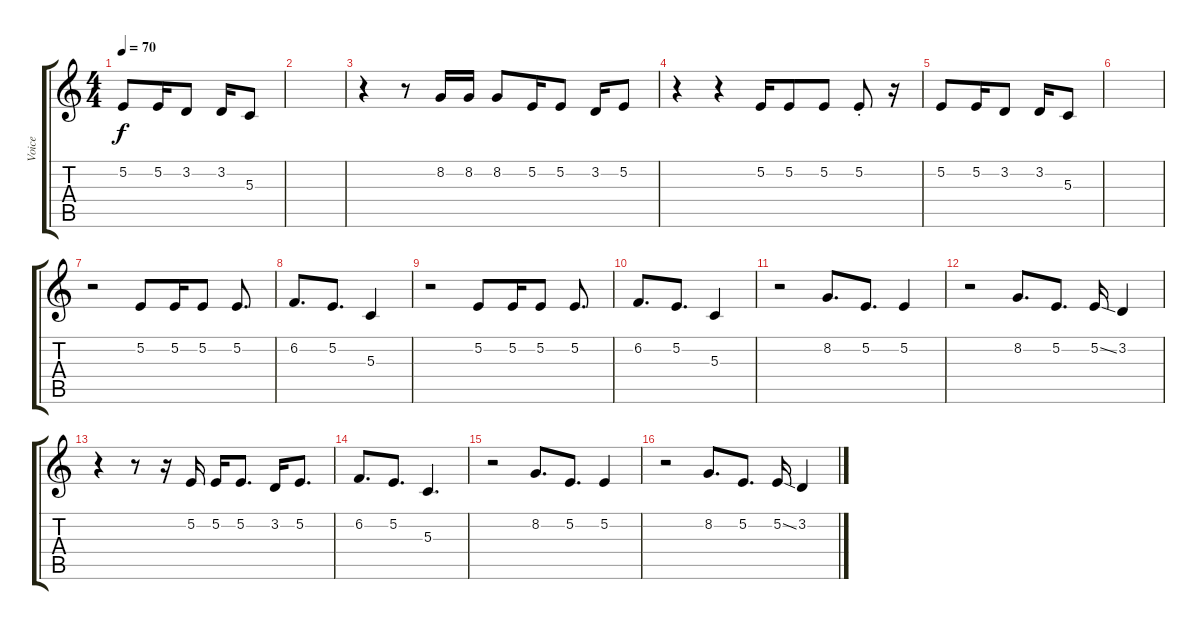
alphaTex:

\track ("Voice" "Voice") {instrument lead4chiff}
\staff {score tabs}
\tuning (E4 B3 G3 D3 A2 E2) {hide}
\ts (4 4)
\tempo 70
\clef g2
\ks c
5.2.8{dy f} 5.2.16 3.2.8 3.2.16 5.3.8 |
|
r.4 r.8 8.2.16 8.2.16 8.2.8 5.2.16 5.2.8 3.2.16 5.2.8 |
r.4 r.4 5.2.16 5.2.8 5.2.8 5.2{st}.8 r.16 |
5.2.8 5.2.16 3.2.8 3.2.16 5.3.8 |
|
r.2 5.2.8 5.2.16 5.2.8 5.2.8{d} |
6.2.8{d} 5.2.8{d} 5.3.4 |
r.2 5.2.8 5.2.16 5.2.8 5.2.8{d} |
6.2.8{d} 5.2.8{d} 5.3.4 |
r.2 8.2.8{d} 5.2.8{d} 5.2.4 |
r.2 8.2.8{d} 5.2.8{d} 5.2{ss}.16 3.2.4 |
r.4 r.8 r.16 5.2.16 5.2.16 5.2.8{d} 3.2.16 5.2.8{d} |
6.2.8{d} 5.2.8{d} 5.3.4{d} |
r.2 8.2.8{d} 5.2.8{d} 5.2.4 |
r.2 8.2.8{d} 5.2.8{d} 5.2{ss}.16 3.2.4
